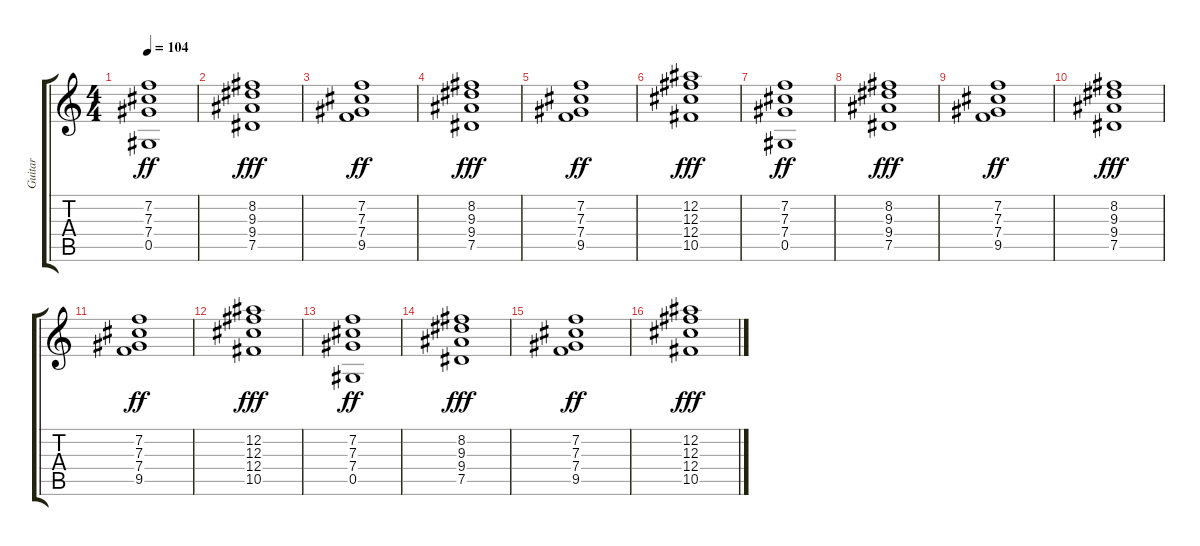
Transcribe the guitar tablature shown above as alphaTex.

\track ("Guitar" "Guitar") {instrument distortionguitar}
\staff {score tabs}
\tuning (Eb4 Bb3 Gb3 Db3 Ab2 Eb2) {hide}
\ts (4 4)
\tempo 104
\clef g2
\ks c
(7.2 7.3 7.4 0.5).1{dy ff} |
(8.2 9.3 9.4 7.5).1{dy fff} |
(7.2 7.3 7.4 9.5).1{dy ff} |
(8.2 9.3 9.4 7.5).1{dy fff} |
(7.2 7.3 7.4 9.5).1{dy ff} |
(12.2 12.3 12.4 10.5).1{dy fff} |
(7.2 7.3 7.4 0.5).1{dy ff} |
(8.2 9.3 9.4 7.5).1{dy fff} |
(7.2 7.3 7.4 9.5).1{dy ff} |
(8.2 9.3 9.4 7.5).1{dy fff} |
(7.2 7.3 7.4 9.5).1{dy ff} |
(12.2 12.3 12.4 10.5).1{dy fff} |
(7.2 7.3 7.4 0.5).1{dy ff} |
(8.2 9.3 9.4 7.5).1{dy fff} |
(7.2 7.3 7.4 9.5).1{dy ff} |
(12.2 12.3 12.4 10.5).1{dy fff}
